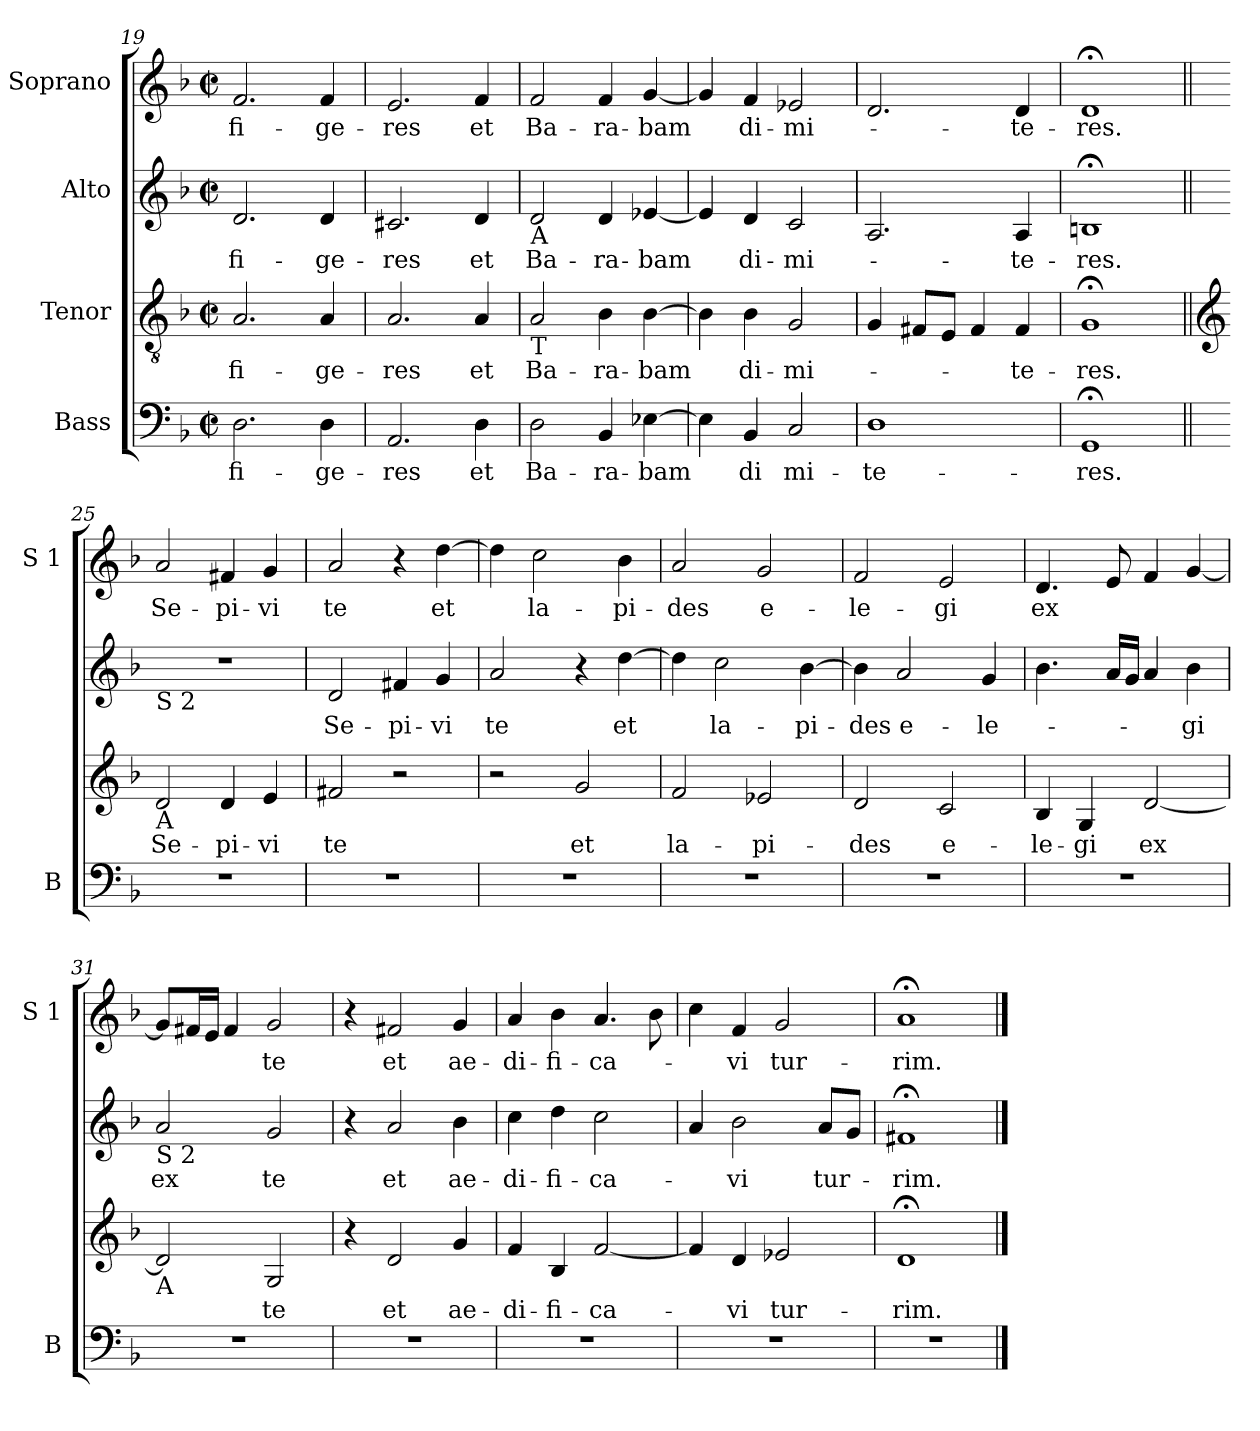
**kern	**text	**kern	**text	**kern	**text	**kern	**text
*part4	*part4	*part3	*part3	*part2	*part2	*part1	*part1
*staff4	*staff4	*staff3	*staff3	*staff2	*staff2	*staff1	*staff1
*I"Bass	*	*I"Tenor	*	*I"Alto	*	*I"Soprano	*
*I'B	*	*	*	*	*	*I'S 1	*
*clefF4	*	*clefGv2	*	*clefG2	*	*clefG2	*
*k[b-]	*	*k[b-]	*	*k[b-]	*	*k[b-]	*
*F:	*	*F:	*	*F:	*	*F:	*
*M2/2	*	*M2/2	*	*M2/2	*	*M2/2	*
*met(c|)	*	*met(c|)	*	*met(c|)	*	*met(c|)	*
=19	=19	=19	=19	=19	=19	=19	=19
!	!LO:LY:b	!	!LO:LY:b	!	!LO:LY:b	!	!LO:LY:b
2.D\	-fi-	2.A/	-fi-	2.d/	-fi-	2.f/	-fi-
!	!LO:LY:b	!	!LO:LY:b	!	!LO:LY:b	!	!LO:LY:b
4D\	-ge-	4A/	-ge-	4d/	-ge-	4f/	-ge-
=20	=20	=20	=20	=20	=20	=20	=20
!	!LO:LY:b	!	!LO:LY:b	!	!LO:LY:b	!	!LO:LY:b
2.AA/	-res	2.A/	-res	2.c#X/	-res	2.e/	-res
!	!LO:LY:b	!	!LO:LY:b	!	!LO:LY:b	!	!LO:LY:b
4D\	et	4A/	et	4d/	et	4f/	et
!!LO:LB:g=z
=21	=21	=21	=21	=21	=21	=21	=21
!	!	!	!	!LO:TX:b:t=A	!	!	!
!	!	!LO:TX:b:t=T	!	!	!	!	!
!	!LO:LY:b	!	!LO:LY:b	!	!LO:LY:b	!	!LO:LY:b
2D\	Ba-	2A/	Ba-	2d/	Ba-	2f/	Ba-
!	!LO:LY:b	!	!LO:LY:b	!	!LO:LY:b	!	!LO:LY:b
4BB-/	-ra-	4B-\	-ra-	4d/	-ra-	4f/	-ra-
!	!LO:LY:b	!	!LO:LY:b	!	!LO:LY:b	!	!LO:LY:b
[4E-X\	-bam	[4B-\	-bam	[4e-X/	-bam	[4g/	-bam
=22	=22	=22	=22	=22	=22	=22	=22
4E-\]	.	4B-\]	.	4e-/]	.	4g/]	.
!	!LO:LY:b	!	!LO:LY:b	!	!LO:LY:b	!	!LO:LY:b
4BB-/	di	4B-\	di-	4d/	di-	4f/	di-
!	!LO:LY:b	!	!LO:LY:b	!	!LO:LY:b	!	!LO:LY:b
2C/	mi-	2G/	-mi-	2c/	-mi-	2e-X/	-mi-
=23	=23	=23	=23	=23	=23	=23	=23
!	!LO:LY:b	!	!	!	!	!	!
1D	-te-	4G/	.	2.A/	.	2.d/	.
.	.	8F#X/L	.	.	.	.	.
.	.	8E/J	.	.	.	.	.
.	.	4F#/	.	.	.	.	.
!	!	!	!LO:LY:b	!	!LO:LY:b	!	!LO:LY:b
.	.	4F#/	-te-	4A/	-te-	4d/	-te-
=24	=24	=24	=24	=24	=24	=24	=24
!	!LO:LY:b	!	!LO:LY:b	!	!LO:LY:b	!	!LO:LY:b
1GG;<	-res.	1G;<	-res.	1Bn;<	-res.	1d;<	-res.
!!LO:LB:g=z
=25||	=25||	=25||	=25||	=25||	=25||	=25||	=25||
*	*	*clefG2	*	*	*	*	*
!	!	!	!	!LO:TX:b:t=S 2	!	!	!
!	!	!LO:TX:b:t=A	!	!	!	!	!
!	!	!	!LO:LY:b	!	!	!	!LO:LY:b
1r	.	2d/	Se-	1r	.	2a/	Se-
!	!	!	!LO:LY:b	!	!	!	!LO:LY:b
.	.	4d/	-pi-	.	.	4f#X/	-pi-
!	!	!	!LO:LY:b	!	!	!	!LO:LY:b
.	.	4e/	-vi	.	.	4g/	-vi
=26	=26	=26	=26	=26	=26	=26	=26
!	!	!	!LO:LY:b	!	!LO:LY:b	!	!LO:LY:b
1r	.	2f#X/	te	2d/	Se-	2a/	te
!	!	!	!	!	!LO:LY:b	!	!
.	.	2r	.	4f#X/	-pi-	4r	.
!	!	!	!	!	!LO:LY:b	!	!LO:LY:b
.	.	.	.	4g/	-vi	[4dd\	et
=27	=27	=27	=27	=27	=27	=27	=27
!	!	!	!	!	!LO:LY:b	!	!
1r	.	2r	.	2a/	te	4dd\]	.
!	!	!	!	!	!	!	!LO:LY:b
.	.	.	.	.	.	2cc\	la-
!	!	!	!LO:LY:b	!	!	!	!
.	.	2g/	et	4r	.	.	.
!	!	!	!	!	!LO:LY:b	!	!LO:LY:b
.	.	.	.	[4dd\	et	4b-\	-pi-
=28	=28	=28	=28	=28	=28	=28	=28
!	!	!	!LO:LY:b	!	!	!	!LO:LY:b
1r	.	2f/	la-	4dd\]	.	2a/	-des
!	!	!	!	!	!LO:LY:b	!	!
.	.	.	.	2cc\	la-	.	.
!	!	!	!LO:LY:b	!	!	!	!LO:LY:b
.	.	2e-X/	-pi-	.	.	2g/	e-
!	!	!	!	!	!LO:LY:b	!	!
.	.	.	.	[4b-\	-pi-	.	.
=29	=29	=29	=29	=29	=29	=29	=29
!	!	!	!LO:LY:b	!	!LO:LY:b	!	!LO:LY:b
1r	.	2d/	-des	4b-\]	-des	2f/	-le-
!	!	!	!	!	!LO:LY:b	!	!
.	.	.	.	2a/	e-	.	.
!	!	!	!LO:LY:b	!	!	!	!LO:LY:b
.	.	2c/	e-	.	.	2e/	-gi
!	!	!	!	!	!LO:LY:b	!	!
.	.	.	.	4g/	-le-	.	.
=30	=30	=30	=30	=30	=30	=30	=30
!	!	!	!LO:LY:b	!	!	!	!LO:LY:b
1r	.	4B-/	-le-	4.b-\	.	4.d/	ex
!	!	!	!LO:LY:b	!	!	!	!
.	.	4G/	-gi	.	.	.	.
.	.	.	.	16a/LL	.	8e/	.
.	.	.	.	16g/JJ	.	.	.
!	!	!	!LO:LY:b	!	!	!	!
.	.	[2d/	ex	4a/	.	4f/	.
!	!	!	!	!	!LO:LY:b	!	!
.	.	.	.	4b-\	-gi	[4g/	.
!!LO:LB:g=z
=31	=31	=31	=31	=31	=31	=31	=31
!	!	!	!	!LO:TX:b:t=S 2	!	!	!
!	!	!LO:TX:b:t=A	!	!	!	!	!
!	!	!	!	!	!LO:LY:b	!	!
1r	.	2d/]	.	2a/	ex	8g/L]	.
.	.	.	.	.	.	16f#X/L	.
.	.	.	.	.	.	16e/JJ	.
.	.	.	.	.	.	4f#/	.
!	!	!	!LO:LY:b	!	!LO:LY:b	!	!LO:LY:b
.	.	2G/	te	2g/	te	2g/	te
=32	=32	=32	=32	=32	=32	=32	=32
1r	.	4r	.	4r	.	4r	.
!	!	!	!LO:LY:b	!	!LO:LY:b	!	!LO:LY:b
.	.	2d/	et	2a/	et	2f#X/	et
!	!	!	!LO:LY:b	!	!LO:LY:b	!	!LO:LY:b
.	.	4g/	ae-	4b-\	ae-	4g/	ae-
=33	=33	=33	=33	=33	=33	=33	=33
!	!	!	!LO:LY:b	!	!LO:LY:b	!	!LO:LY:b
1r	.	4f/	-di-	4cc\	-di-	4a/	-di-
!	!	!	!LO:LY:b	!	!LO:LY:b	!	!LO:LY:b
.	.	4B-/	-fi-	4dd\	-fi-	4b-\	-fi-
!	!	!	!LO:LY:b	!	!LO:LY:b	!	!LO:LY:b
.	.	[2f/	-ca-	2cc\	-ca-	4.a/	-ca-
.	.	.	.	.	.	8b-\	.
=34	=34	=34	=34	=34	=34	=34	=34
1r	.	4f/]	.	4a/	.	4cc\	.
!	!	!	!LO:LY:b	!	!LO:LY:b	!	!LO:LY:b
.	.	4d/	-vi	2b-\	-vi	4f/	-vi
!	!	!	!LO:LY:b	!	!	!	!LO:LY:b
.	.	2e-X/	tur-	.	.	2g/	tur-
!	!	!	!	!	!LO:LY:b	!	!
.	.	.	.	8a/L	tur-	.	.
.	.	.	.	8g/J	.	.	.
=35	=35	=35	=35	=35	=35	=35	=35
!	!	!	!LO:LY:b	!	!LO:LY:b	!	!LO:LY:b
1r	.	1d;<	-rim.	1f#X;<	-rim.	1a;<	-rim.
==	==	==	==	==	==	==	==
*-	*-	*-	*-	*-	*-	*-	*-
